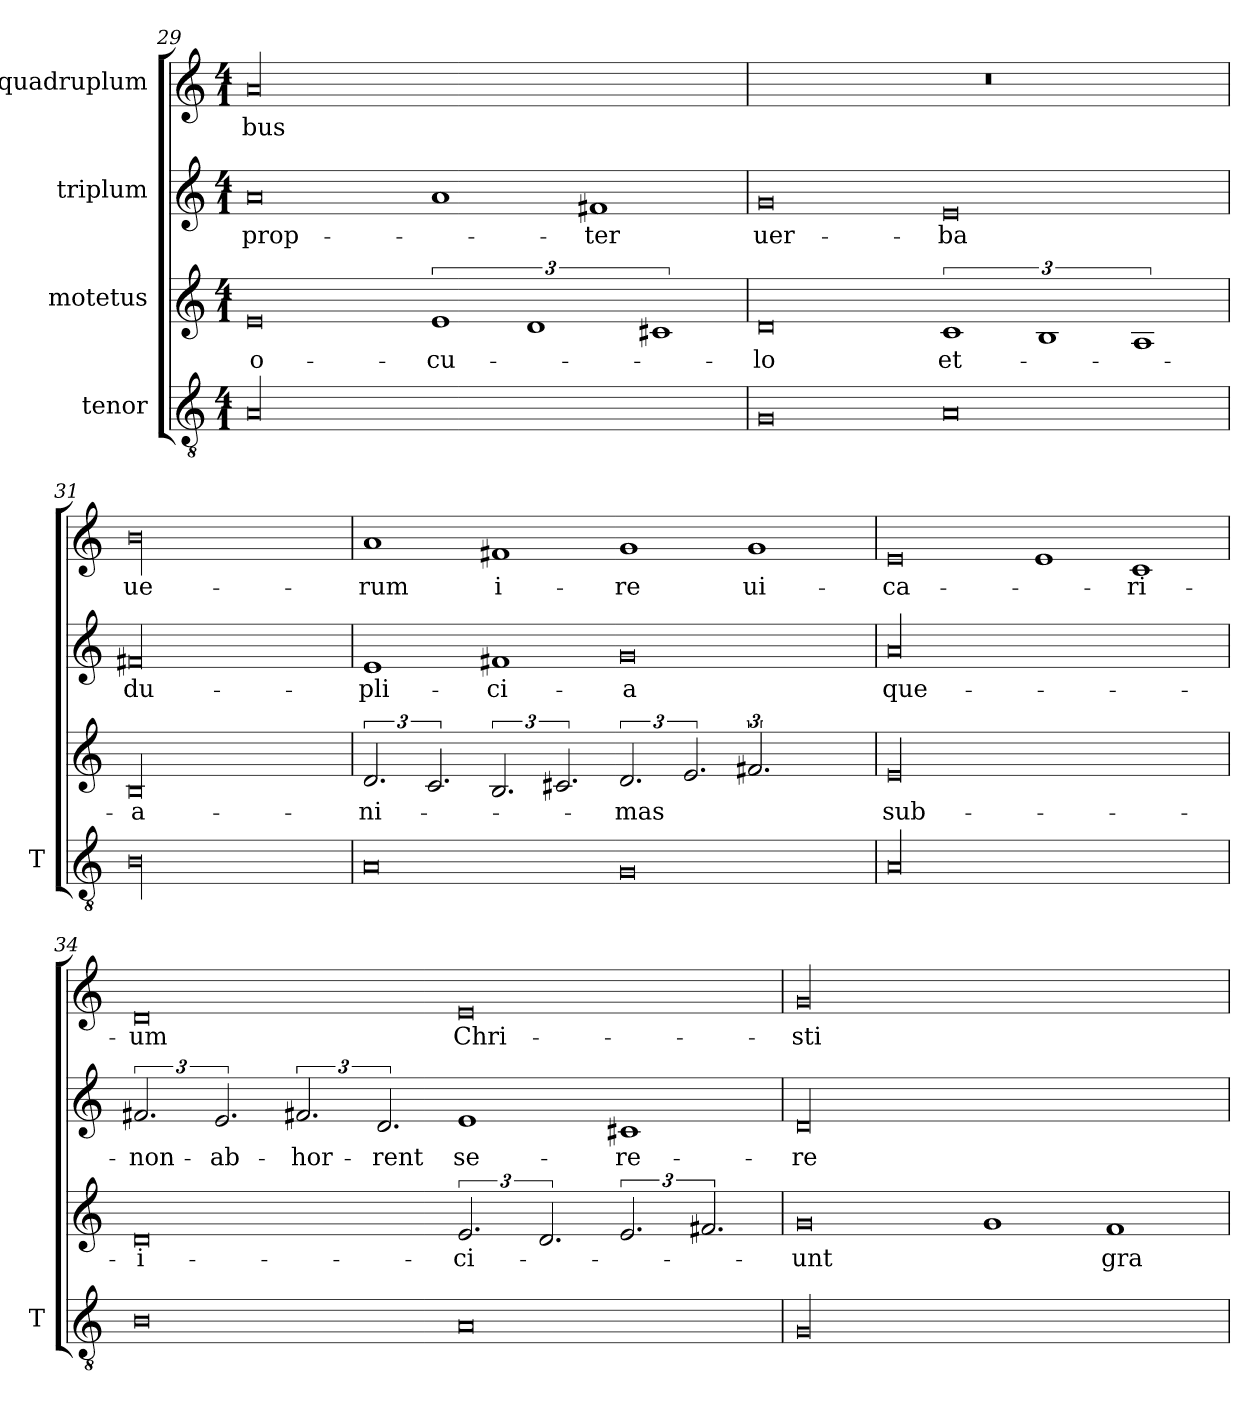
**kern	**kern	**text	**kern	**text	**kern	**text
*part4	*part3	*part3	*part2	*part2	*part1	*part1
*staff4	*staff3	*staff3	*staff2	*staff2	*staff1	*staff1
*I"tenor	*I"motetus	*	*I"triplum	*	*I"quadruplum	*
*I'T	*	*	*	*	*	*
*clefGv2	*clefG2	*	*clefG2	*	*clefG2	*
*k[]	*k[]	*	*k[]	*	*k[]	*
*C:	*C:	*	*C:	*	*C:	*
*M4/1	*M4/1	*	*M4/1	*	*M4/1	*
=29	=29	=29	=29	=29	=29	=29
00A/	0e/	o-	0a/	prop-	00a/	-bus
.	3%2e/	-cu-	1a/	.	.	.
.	3%2d/	.	.	.	.	.
.	.	.	1f#X/	-ter	.	.
.	3%2c#X/	.	.	.	.	.
=30	=30	=30	=30	=30	=30	=30
0G/	0d/	-lo	0g/	uer-	00r	.
0A/	3%2c/	et-	0e/	-ba	.	.
.	3%2B/	.	.	.	.	.
.	3%2A/	.	.	.	.	.
=31	=31	=31	=31	=31	=31	=31
00B\	00B/	a-	00f#X/	du-	00b\	ue-
=32	=32	=32	=32	=32	=32	=32
0A/	3.d/	-ni-	1e/	-pli-	1a/	-rum
.	3.c/	.	.	.	.	.
.	3.B/	.	1f#X/	-ci-	1f#X/	i-
.	3.c#X/	.	.	.	.	.
0G/	3.d/	-mas	0g/	-a	1g/	-re
.	3.e/	.	.	.	.	.
.	3.f#X/	.	.	.	1g/	ui-
.	2ryy	.	.	.	.	.
=33	=33	=33	=33	=33	=33	=33
00A/	00e/	sub-	00a/	que-	0e/	-ca-
.	.	.	.	.	1e/	.
.	.	.	.	.	1c/	-ri-
!!LO:PB:g=z
=34	=34	=34	=34	=34	=34	=34
0B\	0d/	-i-	3.f#X/	non-	0d/	-um
.	.	.	3.e/	ab-	.	.
.	.	.	3.f#X/	-hor-	.	.
.	.	.	3.d/	-rent	.	.
0A/	3.e/	-ci-	1e/	se-	0e/	Chri-
.	3.d/	.	.	.	.	.
.	3.e/	.	1c#X/	-re-	.	.
.	3.f#X/	.	.	.	.	.
=35	=35	=35	=35	=35	=35	=35
00G/	0g/	-unt	00d/	-re	00g/	-sti
.	1g/	.	.	.	.	.
.	1f/	gra-	.	.	.	.
=	=	=	=	=	=	=
*-	*-	*-	*-	*-	*-	*-
